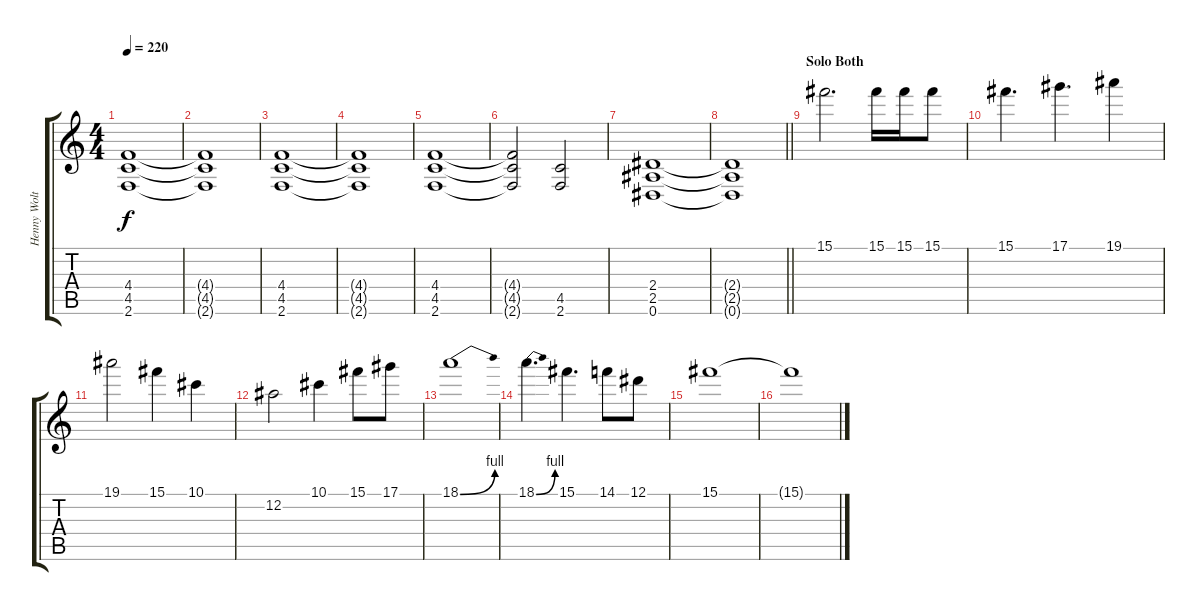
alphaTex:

\track ("Henny Wolter" "Henny Wolt") {instrument distortionguitar}
\staff {score tabs}
\tuning (Eb4 Bb3 Gb3 Db3 Ab2 Eb2) {hide}
\ts (4 4)
\tempo 220
\clef g2
\ks c
(4.4 4.5 2.6).1{dy f} |
(4.4{t} 4.5{t} 2.6{t}).1 |
(4.4 4.5 2.6).1 |
(4.4{t} 4.5{t} 2.6{t}).1 |
(4.4 4.5 2.6).1 |
(4.4{t} 4.5{t} 2.6{t}).2 (4.5 2.6).2 |
(2.4 2.5 0.6).1 |
\barLineRight lightlight
(2.4{t} 2.5{t} 0.6{t}).1 |
\section ("" "Solo Both")
15.1.2{d volume 16} 15.1.16 15.1.16 15.1.8 |
15.1.4{d} 17.1.4{d} 19.1.4 |
19.1.2 15.1.4 10.1.4 |
12.2.2 10.1.4 15.1.8 17.1.8 |
18.1{be (bend 0 0 60 4)}.1 |
18.1{be (bend 0 0 60 4)}.4{d} 15.1.4{d} 14.1.8 12.1.8 |
15.1.1 |
15.1{t}.1
